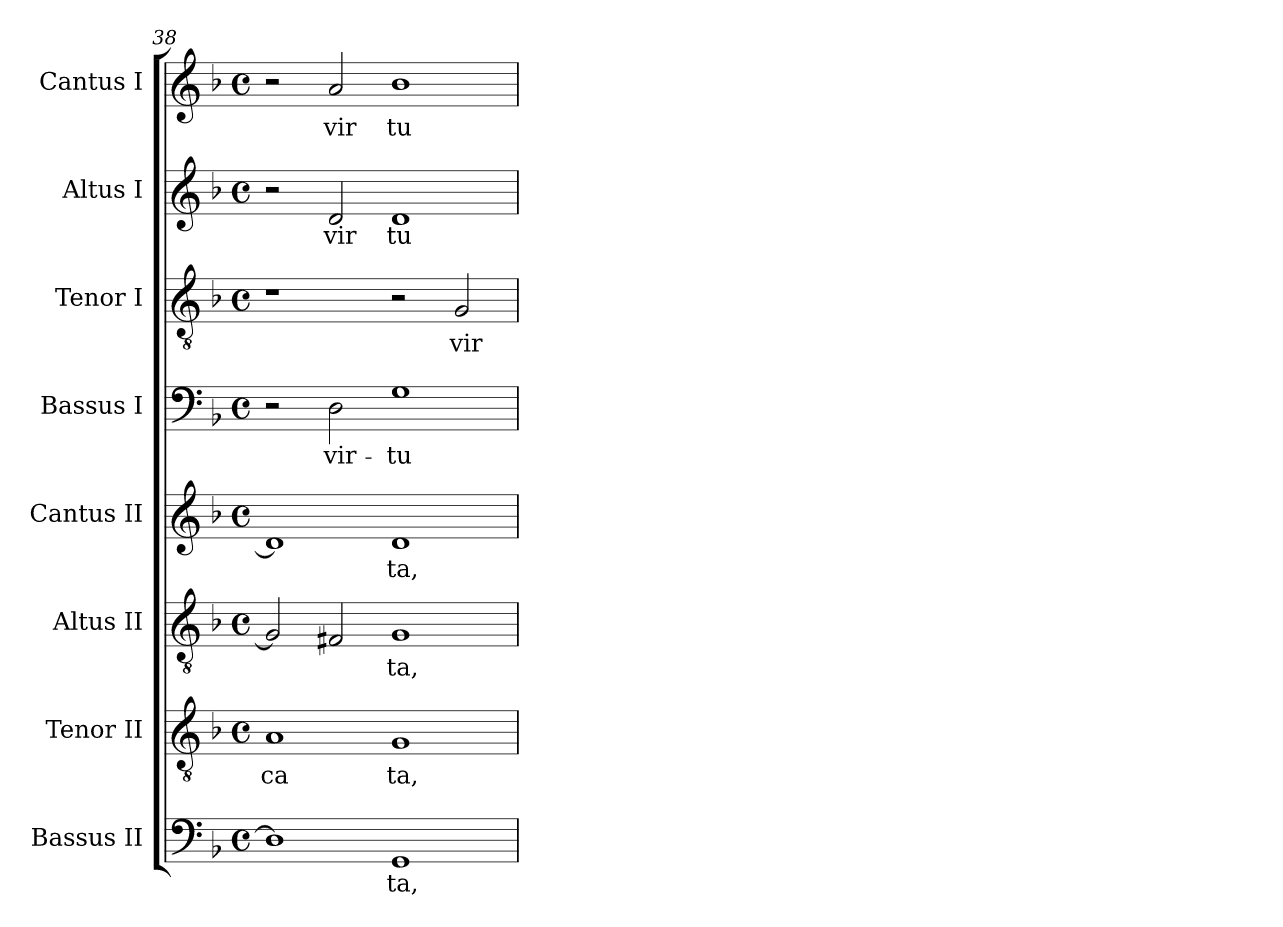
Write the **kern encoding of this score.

**kern	**text	**kern	**text	**kern	**text	**kern	**text	**kern	**text	**kern	**text	**kern	**text	**kern	**text
*part8	*part8	*part7	*part7	*part6	*part6	*part5	*part5	*part4	*part4	*part3	*part3	*part2	*part2	*part1	*part1
*staff8	*staff8	*staff7	*staff7	*staff6	*staff6	*staff5	*staff5	*staff4	*staff4	*staff3	*staff3	*staff2	*staff2	*staff1	*staff1
*I"Bassus II	*	*I"Tenor II	*	*I"Altus II	*	*I"Cantus II	*	*I"Bassus I	*	*I"Tenor I	*	*I"Altus I	*	*I"Cantus I	*
*clefF4	*	*clefGv2	*	*clefGv2	*	*clefG2	*	*clefF4	*	*clefGv2	*	*clefG2	*	*clefG2	*
*k[b-]	*	*k[b-]	*	*k[b-]	*	*k[b-]	*	*k[b-]	*	*k[b-]	*	*k[b-]	*	*k[b-]	*
*F:	*	*F:	*	*F:	*	*F:	*	*F:	*	*F:	*	*F:	*	*F:	*
*M4/4	*	*M4/4	*	*M4/4	*	*M4/4	*	*M4/4	*	*M4/4	*	*M4/4	*	*M4/4	*
*met(c)	*	*met(c)	*	*met(c)	*	*met(c)	*	*met(c)	*	*met(c)	*	*met(c)	*	*met(c)	*
=38	=38	=38	=38	=38	=38	=38	=38	=38	=38	=38	=38	=38	=38	=38	=38
!	!	!	!LO:LY:b:cj	!	!	!	!	!	!	!	!	!	!	!	!
1D]	.	1A	ca	2G/]	.	1d]	.	2r	.	1r	.	2r	.	2r	.
!	!	!	!	!	!	!	!	!	!LO:LY:b:cj	!	!	!	!LO:LY:b:cj	!	!LO:LY:b:cj
.	.	.	.	2F#X/	.	.	.	2D\	vir-	.	.	2d/	vir	2a/	vir
!	!LO:LY:b:cj	!	!LO:LY:b:cj	!	!LO:LY:b:cj	!	!LO:LY:b:cj	!	!LO:LY:b:cj	!	!	!	!LO:LY:b:cj	!	!LO:LY:b:cj
1GG	-ta,	1G	ta,	1G	-ta,	1d	-ta,	1G	-tu-	2r	.	1d	tu	1b-	tu
!	!	!	!	!	!	!	!	!	!	!	!LO:LY:b:cj	!	!	!	!
.	.	.	.	.	.	.	.	.	.	2G/	vir-	.	.	.	.
=	=	=	=	=	=	=	=	=	=	=	=	=	=	=	=
*-	*-	*-	*-	*-	*-	*-	*-	*-	*-	*-	*-	*-	*-	*-	*-
